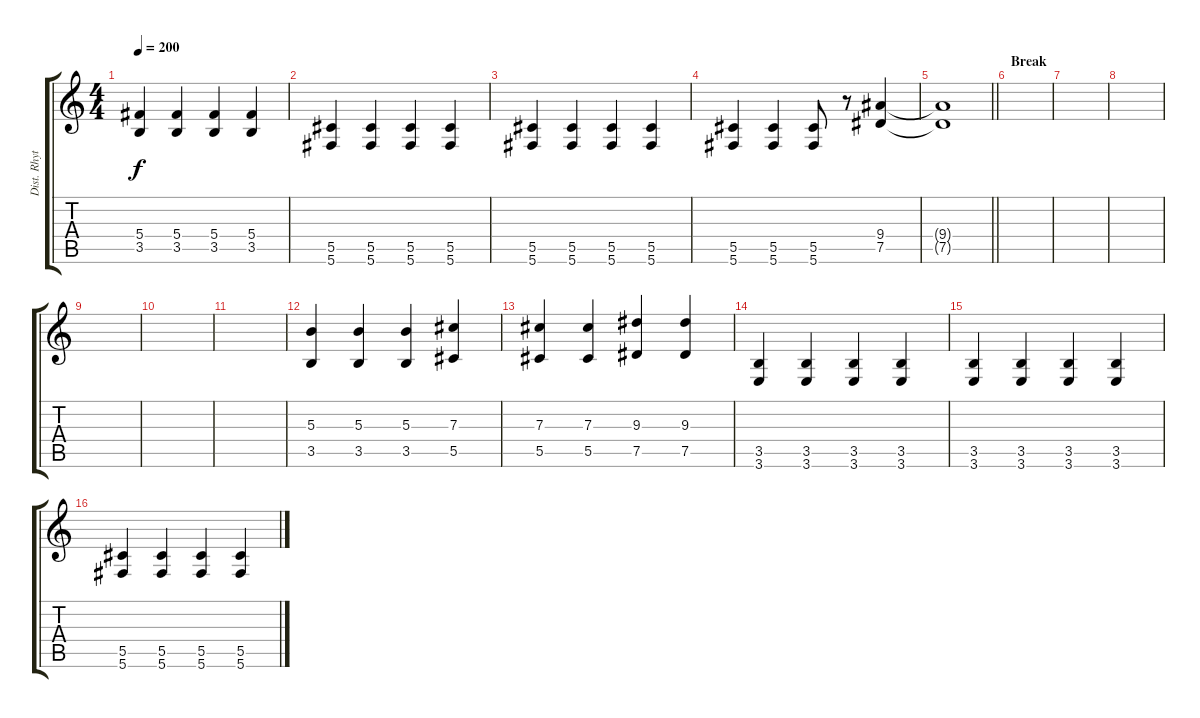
\track ("Dist. Rhytm Guitar [R]" "Dist. Rhyt") {instrument distortionguitar}
\staff {score tabs}
\tuning (Eb4 Bb3 Gb3 Db3 Ab2 Db2) {hide}
\ts (4 4)
\tempo 200
\clef g2
\ks c
(5.4 3.5).4{dy f} (5.4 3.5).4 (5.4 3.5).4 (5.4 3.5).4 |
(5.5 5.6).4 (5.5 5.6).4 (5.5 5.6).4 (5.5 5.6).4 |
(5.5 5.6).4 (5.5 5.6).4 (5.5 5.6).4 (5.5 5.6).4 |
(5.5 5.6).4 (5.5 5.6).4 (5.5 5.6).8 r.8 (9.4 7.5).4 |
\barLineRight lightlight
(9.4{t} 7.5{t}).1 |
\section ("" "Break")
|
|
|
|
|
|
(5.3 3.5).4 (5.3 3.5).4 (5.3 3.5).4 (7.3 5.5).4 |
(7.3 5.5).4 (7.3 5.5).4 (9.3 7.5).4 (9.3 7.5).4 |
(3.5 3.6).4 (3.5 3.6).4 (3.5 3.6).4 (3.5 3.6).4 |
(3.5 3.6).4 (3.5 3.6).4 (3.5 3.6).4 (3.5 3.6).4 |
(5.5 5.6).4 (5.5 5.6).4 (5.5 5.6).4 (5.5 5.6).4
